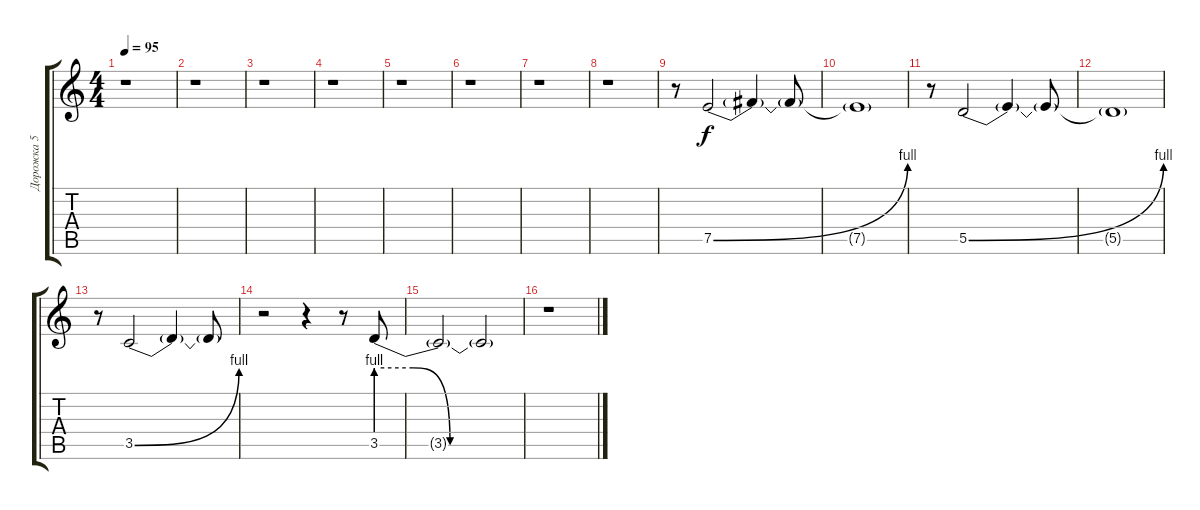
\track ("Дорожка 5" "Дорожка 5") {instrument electricguitarclean}
\staff {score tabs}
\tuning (E4 B3 G3 D3 A2 E2) {hide}
\ts (4 4)
\tempo 95
\clef g2
\ks c
r.1{dy f} |
r.1 |
r.1 |
r.1 |
r.1 |
r.1 |
r.1 |
r.1 |
r.8 7.5{be (bend 0 0 60 4)}.2 7.5{t}.4 7.5{t}.8 |
7.5{t}.1 |
r.8 5.5{be (bend 0 0 60 4)}.2 5.5{t}.4 5.5{t}.8 |
5.5{t}.1 |
r.8 3.5{be (bend 0 0 60 4)}.2 3.5{t}.4 3.5{t}.8 |
r.2 r.4 r.8 3.5{be (custom 0 4 15 4 30 0 60 0)}.8 |
3.5{t}.2 3.5{t}.2 |
r.1
